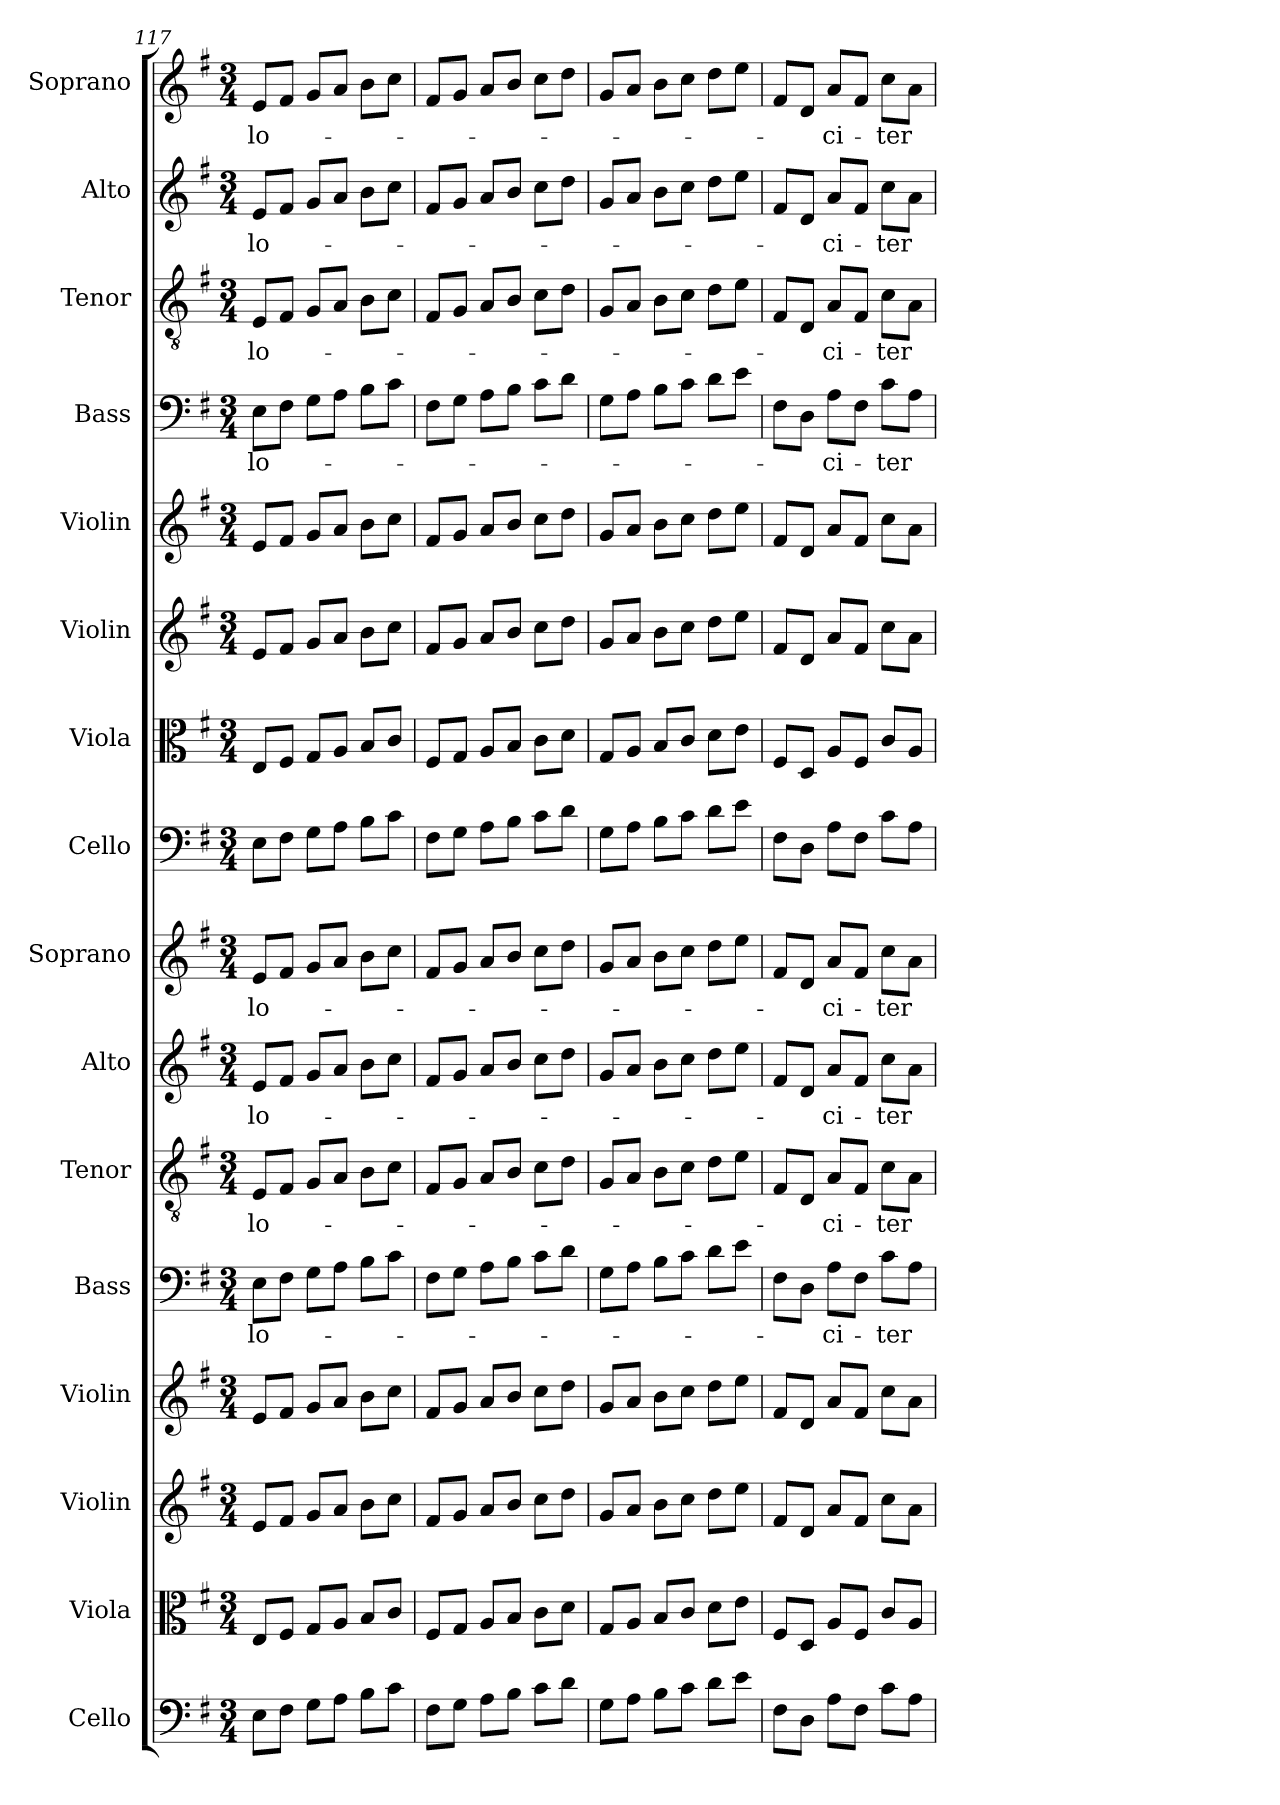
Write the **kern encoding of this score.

**kern	**kern	**kern	**kern	**kern	**text	**kern	**text	**kern	**text	**kern	**text	**kern	**kern	**kern	**kern	**kern	**text	**kern	**text	**kern	**text	**kern	**text
*part16	*part15	*part14	*part13	*part12	*part12	*part11	*part11	*part10	*part10	*part9	*part9	*part8	*part7	*part6	*part5	*part4	*part4	*part3	*part3	*part2	*part2	*part1	*part1
*staff16	*staff15	*staff14	*staff13	*staff12	*staff12	*staff11	*staff11	*staff10	*staff10	*staff9	*staff9	*staff8	*staff7	*staff6	*staff5	*staff4	*staff4	*staff3	*staff3	*staff2	*staff2	*staff1	*staff1
*I"Cello	*I"Viola	*I"Violin	*I"Violin	*I"Bass	*	*I"Tenor	*	*I"Alto	*	*I"Soprano	*	*I"Cello	*I"Viola	*I"Violin	*I"Violin	*I"Bass	*	*I"Tenor	*	*I"Alto	*	*I"Soprano	*
*	*I'Vla.	*I'Vln.	*I'Vln.	*I'B	*	*I'T	*	*I'A	*	*I'S	*	*	*I'Vla.	*I'Vln.	*I'Vln.	*I'B	*	*I'T	*	*I'A	*	*I'S	*
*clefF4	*clefC3	*clefG2	*clefG2	*clefF4	*	*clefGv2	*	*clefG2	*	*clefG2	*	*clefF4	*clefC3	*clefG2	*clefG2	*clefF4	*	*clefGv2	*	*clefG2	*	*clefG2	*
*k[f#]	*k[f#]	*k[f#]	*k[f#]	*k[f#]	*	*k[f#]	*	*k[f#]	*	*k[f#]	*	*k[f#]	*k[f#]	*k[f#]	*k[f#]	*k[f#]	*	*k[f#]	*	*k[f#]	*	*k[f#]	*
*e:	*e:	*e:	*e:	*e:	*	*e:	*	*e:	*	*e:	*	*e:	*e:	*e:	*e:	*e:	*	*e:	*	*e:	*	*e:	*
*M3/4	*M3/4	*M3/4	*M3/4	*M3/4	*	*M3/4	*	*M3/4	*	*M3/4	*	*M3/4	*M3/4	*M3/4	*M3/4	*M3/4	*	*M3/4	*	*M3/4	*	*M3/4	*
=117	=117	=117	=117	=117	=117	=117	=117	=117	=117	=117	=117	=117	=117	=117	=117	=117	=117	=117	=117	=117	=117	=117	=117
!	!	!	!	!	!LO:LY:b	!	!	!	!	!	!	!	!	!	!	!	!	!	!	!	!	!	!
!	!	!	!	!	!	!	!LO:LY:b	!	!	!	!	!	!	!	!	!	!	!	!	!	!	!	!
!	!	!	!	!	!	!	!	!	!LO:LY:b	!	!	!	!	!	!	!	!	!	!	!	!	!	!
!	!	!	!	!	!	!	!	!	!	!	!LO:LY:b	!	!	!	!	!	!	!	!	!	!	!	!
!	!	!	!	!	!	!	!	!	!	!	!	!	!	!	!	!	!LO:LY:b	!	!	!	!	!	!
!	!	!	!	!	!	!	!	!	!	!	!	!	!	!	!	!	!	!	!LO:LY:b	!	!	!	!
!	!	!	!	!	!	!	!	!	!	!	!	!	!	!	!	!	!	!	!	!	!LO:LY:b	!	!
!	!	!	!	!	!	!	!	!	!	!	!	!	!	!	!	!	!	!	!	!	!	!	!LO:LY:b
8E\L	8E/L	8e/L	8e/L	8E\L	-lo-	8E/L	-lo-	8e/L	-lo-	8e/L	-lo-	8E\L	8E/L	8e/L	8e/L	8E\L	-lo-	8E/L	-lo-	8e/L	-lo-	8e/L	-lo-
8F#\J	8F#/J	8f#/J	8f#/J	8F#\J	.	8F#/J	.	8f#/J	.	8f#/J	.	8F#\J	8F#/J	8f#/J	8f#/J	8F#\J	.	8F#/J	.	8f#/J	.	8f#/J	.
8G\L	8G/L	8g/L	8g/L	8G\L	.	8G/L	.	8g/L	.	8g/L	.	8G\L	8G/L	8g/L	8g/L	8G\L	.	8G/L	.	8g/L	.	8g/L	.
8A\J	8A/J	8a/J	8a/J	8A\J	.	8A/J	.	8a/J	.	8a/J	.	8A\J	8A/J	8a/J	8a/J	8A\J	.	8A/J	.	8a/J	.	8a/J	.
8B\L	8B/L	8b\L	8b\L	8B\L	.	8B\L	.	8b\L	.	8b\L	.	8B\L	8B/L	8b\L	8b\L	8B\L	.	8B\L	.	8b\L	.	8b\L	.
8c\J	8c/J	8cc\J	8cc\J	8c\J	.	8c\J	.	8cc\J	.	8cc\J	.	8c\J	8c/J	8cc\J	8cc\J	8c\J	.	8c\J	.	8cc\J	.	8cc\J	.
=118	=118	=118	=118	=118	=118	=118	=118	=118	=118	=118	=118	=118	=118	=118	=118	=118	=118	=118	=118	=118	=118	=118	=118
8F#\L	8F#/L	8f#/L	8f#/L	8F#\L	.	8F#/L	.	8f#/L	.	8f#/L	.	8F#\L	8F#/L	8f#/L	8f#/L	8F#\L	.	8F#/L	.	8f#/L	.	8f#/L	.
8G\J	8G/J	8g/J	8g/J	8G\J	.	8G/J	.	8g/J	.	8g/J	.	8G\J	8G/J	8g/J	8g/J	8G\J	.	8G/J	.	8g/J	.	8g/J	.
8A\L	8A/L	8a/L	8a/L	8A\L	.	8A/L	.	8a/L	.	8a/L	.	8A\L	8A/L	8a/L	8a/L	8A\L	.	8A/L	.	8a/L	.	8a/L	.
8B\J	8B/J	8b/J	8b/J	8B\J	.	8B/J	.	8b/J	.	8b/J	.	8B\J	8B/J	8b/J	8b/J	8B\J	.	8B/J	.	8b/J	.	8b/J	.
8c\L	8c\L	8cc\L	8cc\L	8c\L	.	8c\L	.	8cc\L	.	8cc\L	.	8c\L	8c\L	8cc\L	8cc\L	8c\L	.	8c\L	.	8cc\L	.	8cc\L	.
8d\J	8d\J	8dd\J	8dd\J	8d\J	.	8d\J	.	8dd\J	.	8dd\J	.	8d\J	8d\J	8dd\J	8dd\J	8d\J	.	8d\J	.	8dd\J	.	8dd\J	.
=119	=119	=119	=119	=119	=119	=119	=119	=119	=119	=119	=119	=119	=119	=119	=119	=119	=119	=119	=119	=119	=119	=119	=119
8G\L	8G/L	8g/L	8g/L	8G\L	.	8G/L	.	8g/L	.	8g/L	.	8G\L	8G/L	8g/L	8g/L	8G\L	.	8G/L	.	8g/L	.	8g/L	.
8A\J	8A/J	8a/J	8a/J	8A\J	.	8A/J	.	8a/J	.	8a/J	.	8A\J	8A/J	8a/J	8a/J	8A\J	.	8A/J	.	8a/J	.	8a/J	.
8B\L	8B/L	8b\L	8b\L	8B\L	.	8B\L	.	8b\L	.	8b\L	.	8B\L	8B/L	8b\L	8b\L	8B\L	.	8B\L	.	8b\L	.	8b\L	.
8c\J	8c/J	8cc\J	8cc\J	8c\J	.	8c\J	.	8cc\J	.	8cc\J	.	8c\J	8c/J	8cc\J	8cc\J	8c\J	.	8c\J	.	8cc\J	.	8cc\J	.
8d\L	8d\L	8dd\L	8dd\L	8d\L	.	8d\L	.	8dd\L	.	8dd\L	.	8d\L	8d\L	8dd\L	8dd\L	8d\L	.	8d\L	.	8dd\L	.	8dd\L	.
8e\J	8e\J	8ee\J	8ee\J	8e\J	.	8e\J	.	8ee\J	.	8ee\J	.	8e\J	8e\J	8ee\J	8ee\J	8e\J	.	8e\J	.	8ee\J	.	8ee\J	.
=120	=120	=120	=120	=120	=120	=120	=120	=120	=120	=120	=120	=120	=120	=120	=120	=120	=120	=120	=120	=120	=120	=120	=120
8F#\L	8F#/L	8f#/L	8f#/L	8F#\L	.	8F#/L	.	8f#/L	.	8f#/L	.	8F#\L	8F#/L	8f#/L	8f#/L	8F#\L	.	8F#/L	.	8f#/L	.	8f#/L	.
8D\J	8D/J	8d/J	8d/J	8D\J	.	8D/J	.	8d/J	.	8d/J	.	8D\J	8D/J	8d/J	8d/J	8D\J	.	8D/J	.	8d/J	.	8d/J	.
!	!	!	!	!	!LO:LY:b	!	!	!	!	!	!	!	!	!	!	!	!	!	!	!	!	!	!
!	!	!	!	!	!	!	!LO:LY:b	!	!	!	!	!	!	!	!	!	!	!	!	!	!	!	!
!	!	!	!	!	!	!	!	!	!LO:LY:b	!	!	!	!	!	!	!	!	!	!	!	!	!	!
!	!	!	!	!	!	!	!	!	!	!	!LO:LY:b	!	!	!	!	!	!	!	!	!	!	!	!
!	!	!	!	!	!	!	!	!	!	!	!	!	!	!	!	!	!LO:LY:b	!	!	!	!	!	!
!	!	!	!	!	!	!	!	!	!	!	!	!	!	!	!	!	!	!	!LO:LY:b	!	!	!	!
!	!	!	!	!	!	!	!	!	!	!	!	!	!	!	!	!	!	!	!	!	!LO:LY:b	!	!
!	!	!	!	!	!	!	!	!	!	!	!	!	!	!	!	!	!	!	!	!	!	!	!LO:LY:b
8A\L	8A/L	8a/L	8a/L	8A\L	-ci-	8A/L	-ci-	8a/L	-ci-	8a/L	-ci-	8A\L	8A/L	8a/L	8a/L	8A\L	-ci-	8A/L	-ci-	8a/L	-ci-	8a/L	-ci-
8F#\J	8F#/J	8f#/J	8f#/J	8F#\J	.	8F#/J	.	8f#/J	.	8f#/J	.	8F#\J	8F#/J	8f#/J	8f#/J	8F#\J	.	8F#/J	.	8f#/J	.	8f#/J	.
!	!	!	!	!	!LO:LY:b	!	!	!	!	!	!	!	!	!	!	!	!	!	!	!	!	!	!
!	!	!	!	!	!	!	!LO:LY:b	!	!	!	!	!	!	!	!	!	!	!	!	!	!	!	!
!	!	!	!	!	!	!	!	!	!LO:LY:b	!	!	!	!	!	!	!	!	!	!	!	!	!	!
!	!	!	!	!	!	!	!	!	!	!	!LO:LY:b	!	!	!	!	!	!	!	!	!	!	!	!
!	!	!	!	!	!	!	!	!	!	!	!	!	!	!	!	!	!LO:LY:b	!	!	!	!	!	!
!	!	!	!	!	!	!	!	!	!	!	!	!	!	!	!	!	!	!	!LO:LY:b	!	!	!	!
!	!	!	!	!	!	!	!	!	!	!	!	!	!	!	!	!	!	!	!	!	!LO:LY:b	!	!
!	!	!	!	!	!	!	!	!	!	!	!	!	!	!	!	!	!	!	!	!	!	!	!LO:LY:b
8c\L	8c/L	8cc\L	8cc\L	8c\L	-ter	8c\L	-ter	8cc\L	-ter	8cc\L	-ter	8c\L	8c/L	8cc\L	8cc\L	8c\L	-ter	8c\L	-ter	8cc\L	-ter	8cc\L	-ter
8A\J	8A/J	8a\J	8a\J	8A\J	.	8A\J	.	8a\J	.	8a\J	.	8A\J	8A/J	8a\J	8a\J	8A\J	.	8A\J	.	8a\J	.	8a\J	.
=	=	=	=	=	=	=	=	=	=	=	=	=	=	=	=	=	=	=	=	=	=	=	=
*-	*-	*-	*-	*-	*-	*-	*-	*-	*-	*-	*-	*-	*-	*-	*-	*-	*-	*-	*-	*-	*-	*-	*-
